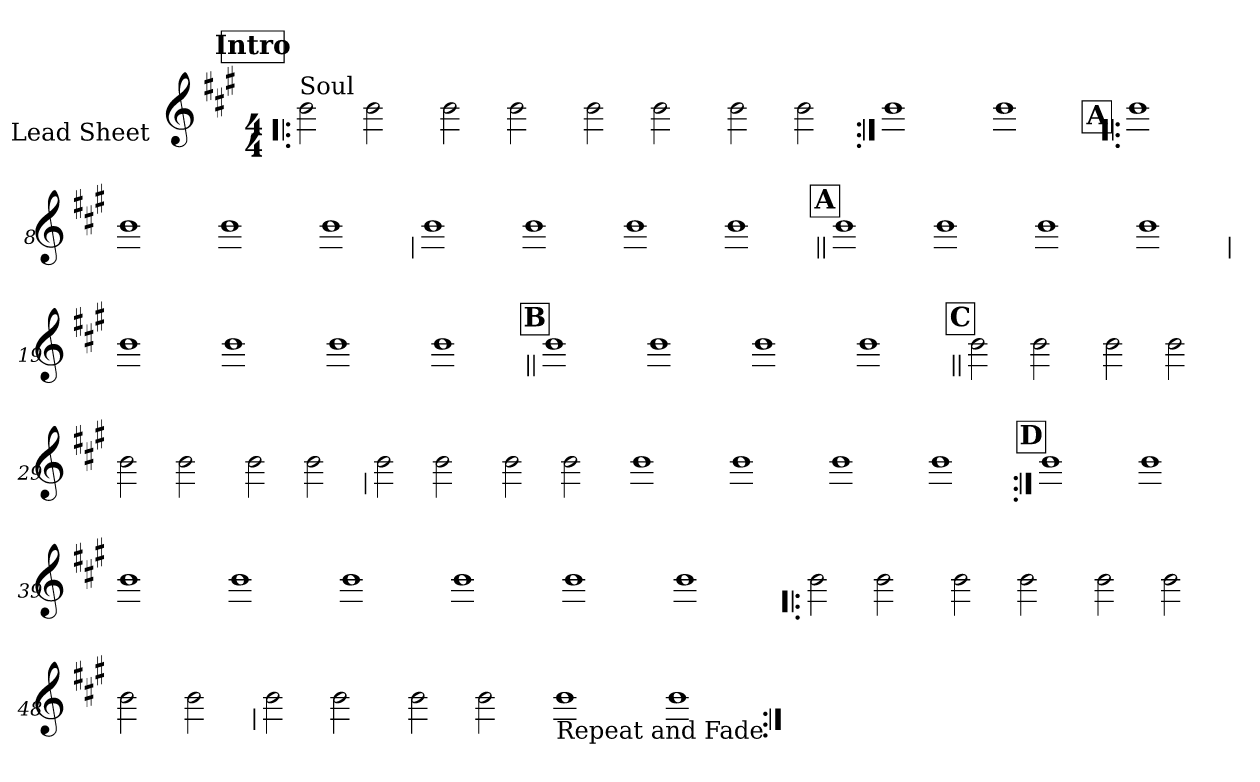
**kern
*part1
*staff1
*I"Lead Sheet
*stria0
*clefG2
*k[f#c#g#]
*A:
*M4/4
*MM90
!!LO:REH:place=s1:a:t=Intro
=1!|:
!LO:TX:a:t=Soul
2b
2b
=2-
2b
2b
=3-
2b
2b
=4-
2b
2b
!!LO:LB:g=z
=5:|!
1b
=6-
1b
!!LO:LB:g=z
!!LO:REH:place=s1:a:t=A
=7!|:
1b
=8-
1b
=9-
1b
=10-
1b
!!LO:LB:g=z
=11
1b
=12-
1b
=13-
1b
=14-
1b
!!LO:LB:g=z
!!LO:REH:place=s1:a:t=A
=15||
1b
=16-
1b
=17-
1b
=18-
1b
!!LO:LB:g=z
=19
1b
=20-
1b
=21-
1b
=22-
1b
!!LO:LB:g=z
!!LO:REH:place=s1:a:t=B
=23||
1b
=24-
1b
=25-
1b
=26-
1b
!!LO:LB:g=z
!!LO:REH:place=s1:a:t=C
=27||
2b
2b
=28-
2b
2b
=29-
2b
2b
=30-
2b
2b
!!LO:LB:g=z
=31
2b
2b
=32-
2b
2b
=33-
1b
=34-
1b
=35-
1b
=36-
1b
!!LO:LB:g=z
!!LO:REH:place=s1:a:t=D
=37:|!
1b
=38-
1b
=39-
1b
=40-
1b
=41-
1b
=42-
1b
=43-
1b
=44-
1b
!!LO:LB:g=z
=45!|:
2b
2b
=46-
2b
2b
=47-
2b
2b
=48-
2b
2b
!!LO:LB:g=z
=49
2b
2b
=50-
2b
2b
=51-
!LO:TX:b:t=Repeat and Fade
1b
=52-
1b
=:|!
*-
